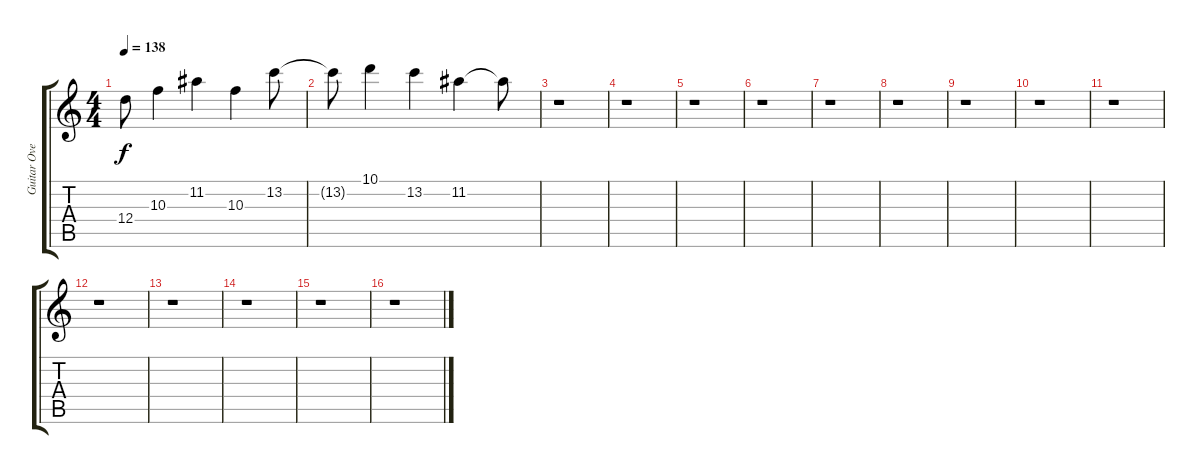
\track ("Guitar Overdub (Linde)" "Guitar Ove") {instrument acousticguitarsteel}
\staff {score tabs}
\tuning (E4 B3 G3 D3 A2 E2) {hide}
\ts (4 4)
\tempo 138
\clef g2
\ks c
12.4.8{dy f} 10.3.4 11.2.4 10.3.4 13.2.8 |
13.2{t}.8 10.1.4 13.2.4 11.2.4 11.2{t}.8 |
r.1 |
r.1 |
r.1 |
r.1 |
r.1 |
r.1 |
r.1 |
r.1 |
r.1 |
r.1 |
r.1 |
r.1 |
r.1 |
r.1
